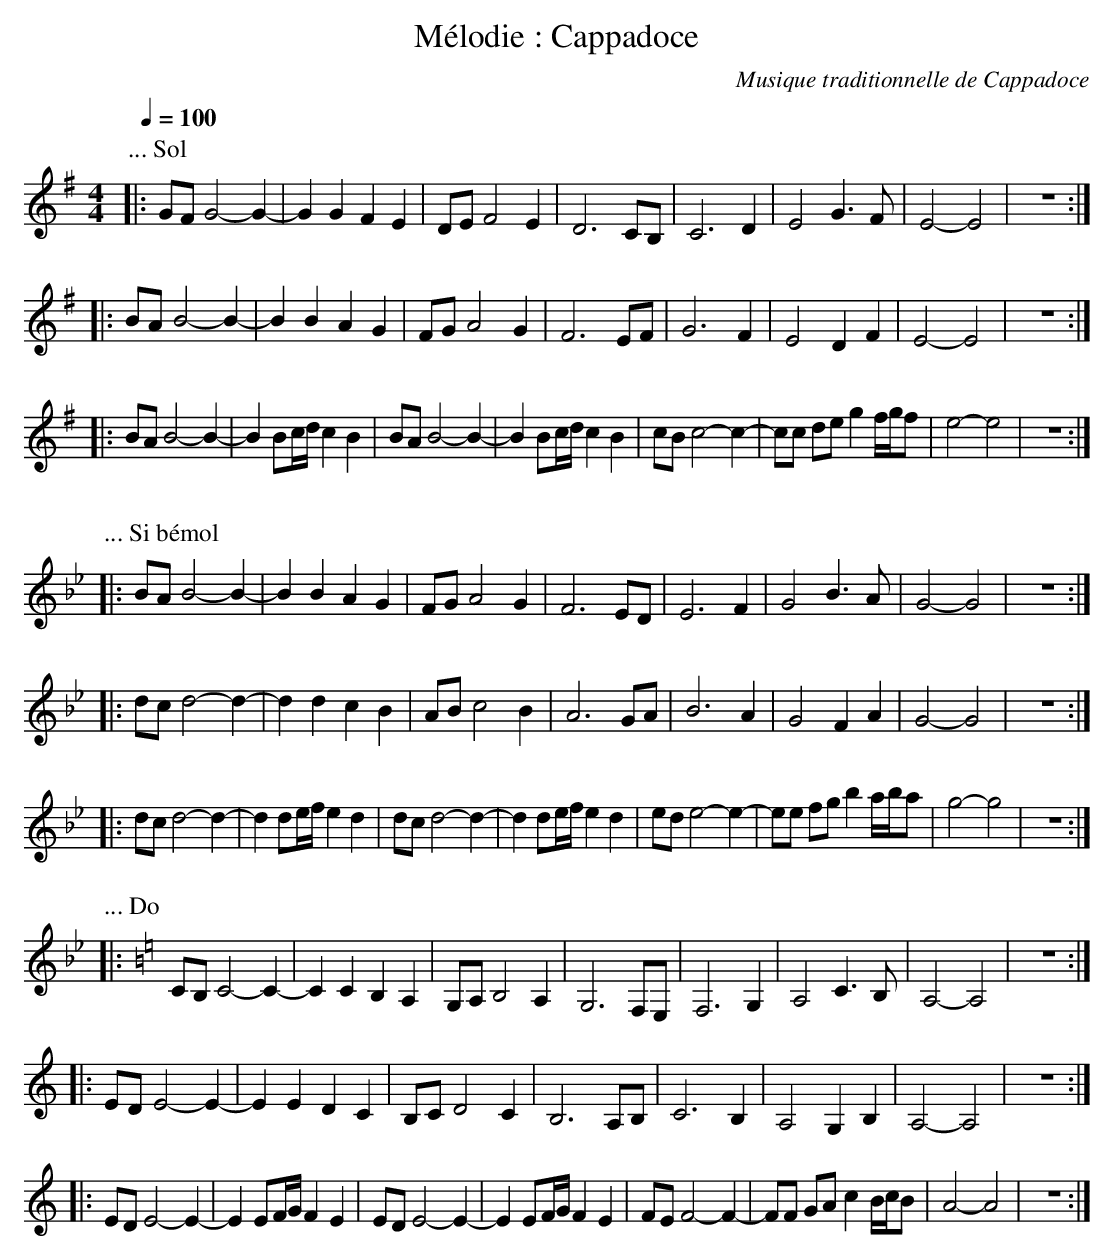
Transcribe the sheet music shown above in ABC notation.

X:1
T:Mélodie : Cappadoce
C:Musique traditionnelle de Cappadoce
M:4/4
L:1/8
Q:1/4=100
K:Gmaj treble
P:... Sol
|: GF G4- G2- | G2 G2 F2 E2 | DE F4 E2 | D6 CB, | C6 D2 | E4 G3 F | E4- E4 | z8 ::
BA B4- B2- | B2 B2 A2 G2 | FG A4 G2 | F6 EF | G6 F2 | E4 D2 F2 | E4- E4 | z8 ::
BA B4- B2- | B2 Bc/2d/2 c2 B2 | BA B4- B2- | B2 Bc/2d/2 c2 B2 | cB c4- c2- | cc de g2 f/2g/2f | e4- e4 | z8 :|
%%vskip 10
K:Bbmaj treble
P:... Si bémol
|: BA B4- B2- | B2 B2 A2 G2 | FG A4 G2 | F6 ED | E6 F2 | G4 B3 A | G4- G4 | z8 ::
dc d4- d2- | d2 d2 c2 B2 | AB c4 B2 | A6 GA | B6 A2 | G4 F2 A2 | G4- G4 | z8 ::
dc d4- d2- | d2 de/2f/2 e2 d2 | dc d4- d2- | d2 de/2f/2 e2 d2 | ed e4- e2- | ee fg b2 a/2b/2a | g4- g4 | z8 :|
P:... Do
K:Cmaj
|: CB, C4- C2- | C2 C2 B,2 A,2 | G,A, B,4 A,2 | G,6 F,E, | F,6 G,2 | A,4 C3 B, | A,4- A,4 | z8 ::
ED E4- E2- | E2 E2 D2 C2 | B,C D4 C2 | B,6 A,B, | C6 B,2 | A,4 G,2 B,2 | A,4- A,4 | z8 ::
ED E4- E2- | E2 EF/2G/2 F2 E2 | ED E4- E2- | E2 EF/2G/2 F2 E2 | FE F4- F2- | FF GA c2 B/2c/2B | A4- A4 | z8 :|
